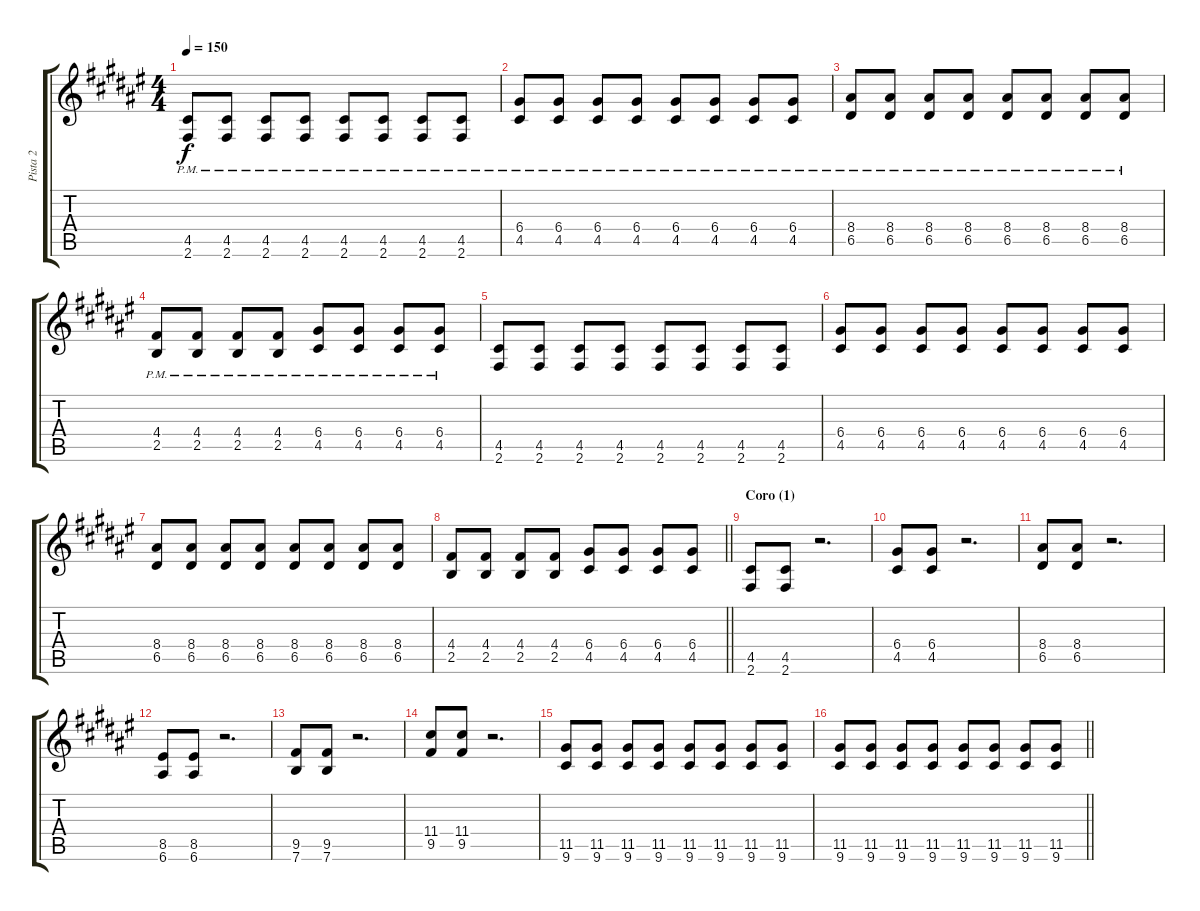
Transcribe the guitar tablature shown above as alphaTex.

\track ("Pista 2" "Pista 2") {instrument distortionguitar}
\staff {score tabs}
\tuning (E4 B3 G3 D3 A2 E2) {hide}
\ts (4 4)
\tempo 150
\clef g2
\ks d#minor
(4.5{pm} 2.6{pm}).8{dy f} (4.5{pm} 2.6{pm}).8 (4.5{pm} 2.6{pm}).8 (4.5{pm} 2.6{pm}).8 (4.5{pm} 2.6{pm}).8 (4.5{pm} 2.6{pm}).8 (4.5{pm} 2.6{pm}).8 (4.5{pm} 2.6{pm}).8 |
(6.4{pm} 4.5{pm}).8 (6.4{pm} 4.5{pm}).8 (6.4{pm} 4.5{pm}).8 (6.4{pm} 4.5{pm}).8 (6.4{pm} 4.5{pm}).8 (6.4{pm} 4.5{pm}).8 (6.4{pm} 4.5{pm}).8 (6.4{pm} 4.5{pm}).8 |
(8.4{pm} 6.5{pm}).8 (8.4{pm} 6.5{pm}).8 (8.4{pm} 6.5{pm}).8 (8.4{pm} 6.5{pm}).8 (8.4{pm} 6.5{pm}).8 (8.4{pm} 6.5).8 (8.4{pm} 6.5{pm}).8 (8.4{pm} 6.5{pm}).8 |
(4.4{pm} 2.5{pm}).8 (4.4{pm} 2.5{pm}).8 (4.4{pm} 2.5{pm}).8 (4.4{pm} 2.5{pm}).8 (6.4{pm} 4.5{pm}).8 (6.4{pm} 4.5{pm}).8 (6.4{pm} 4.5{pm}).8 (6.4{pm} 4.5{pm}).8 |
(4.5 2.6).8 (4.5 2.6).8 (4.5 2.6).8 (4.5 2.6).8 (4.5 2.6).8 (4.5 2.6).8 (4.5 2.6).8 (4.5 2.6).8 |
(6.4 4.5).8 (6.4 4.5).8 (6.4 4.5).8 (6.4 4.5).8 (6.4 4.5).8 (6.4 4.5).8 (6.4 4.5).8 (6.4 4.5).8 |
(8.4 6.5).8 (8.4 6.5).8 (8.4 6.5).8 (8.4 6.5).8 (8.4 6.5).8 (8.4 6.5).8 (8.4 6.5).8 (8.4 6.5).8 |
\barLineRight lightlight
(4.4 2.5).8 (4.4 2.5).8 (4.4 2.5).8 (4.4 2.5).8 (6.4 4.5).8 (6.4 4.5).8 (6.4 4.5).8 (6.4 4.5).8 |
\section ("" "Coro (1)")
(4.5 2.6).8 (4.5 2.6).8 r.2{d} |
(6.4 4.5).8 (6.4 4.5).8 r.2{d} |
(8.4 6.5).8 (8.4 6.5).8 r.2{d} |
(8.5 6.6).8 (8.5 6.6).8 r.2{d} |
(9.5 7.6).8 (9.5 7.6).8 r.2{d} |
(11.4 9.5).8 (11.4 9.5).8 r.2{d} |
(11.5 9.6).8 (11.5 9.6).8 (11.5 9.6).8 (11.5 9.6).8 (11.5 9.6).8 (11.5 9.6).8 (11.5 9.6).8 (11.5 9.6).8 |
\barLineRight lightlight
(11.5 9.6).8 (11.5 9.6).8 (11.5 9.6).8 (11.5 9.6).8 (11.5 9.6).8 (11.5 9.6).8 (11.5 9.6).8 (11.5 9.6).8
